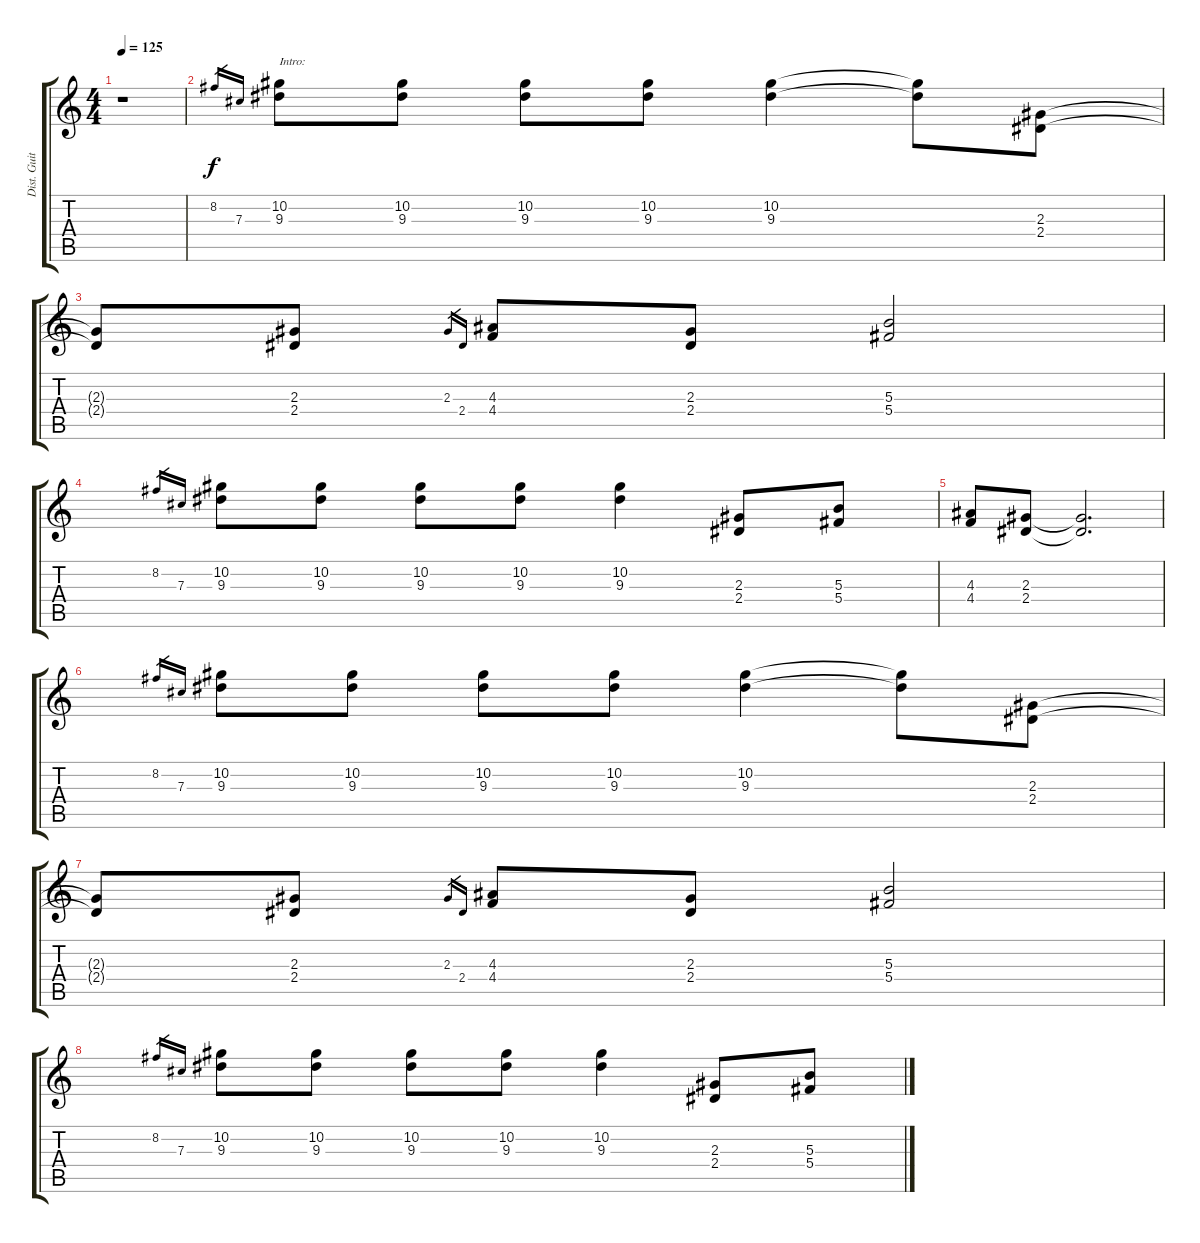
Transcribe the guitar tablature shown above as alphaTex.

\track ("Dist. Guitar 1" "Dist. Guit") {instrument distortionguitar}
\staff {score tabs}
\tuning (Eb4 Bb3 Gb3 Db3 Ab2 Eb2) {hide}
\ts (4 4)
\tempo 125
\clef g2
\ks c
r.1{dy f volume 12 instrument distortionguitar} |
8.2.16{gr} 7.3.16{gr} (10.2 9.3).8{txt "Intro:"} (10.2 9.3).8 (10.2 9.3).8 (10.2 9.3).8 (10.2 9.3).4 (10.2{t} 9.3{t}).8 (2.3 2.4).8 |
(2.3{t} 2.4{t}).8 (2.3 2.4).8 2.3.16{gr} 2.4.16{gr} (4.3 4.4).8 (2.3 2.4).8 (5.3 5.4).2 |
8.2.16{gr} 7.3.16{gr} (10.2 9.3).8 (10.2 9.3).8 (10.2 9.3).8 (10.2 9.3).8 (10.2 9.3).4 (2.3 2.4).8 (5.3 5.4).8 |
(4.3 4.4).8 (2.3 2.4).8 (2.3{t} 2.4{t}).2{d} |
8.2.16{gr} 7.3.16{gr} (10.2 9.3).8 (10.2 9.3).8 (10.2 9.3).8 (10.2 9.3).8 (10.2 9.3).4 (10.2{t} 9.3{t}).8 (2.3 2.4).8 |
(2.3{t} 2.4{t}).8 (2.3 2.4).8 2.3.16{gr} 2.4.16{gr} (4.3 4.4).8 (2.3 2.4).8 (5.3 5.4).2 |
8.2.16{gr} 7.3.16{gr} (10.2 9.3).8 (10.2 9.3).8 (10.2 9.3).8 (10.2 9.3).8 (10.2 9.3).4 (2.3 2.4).8 (5.3 5.4).8
